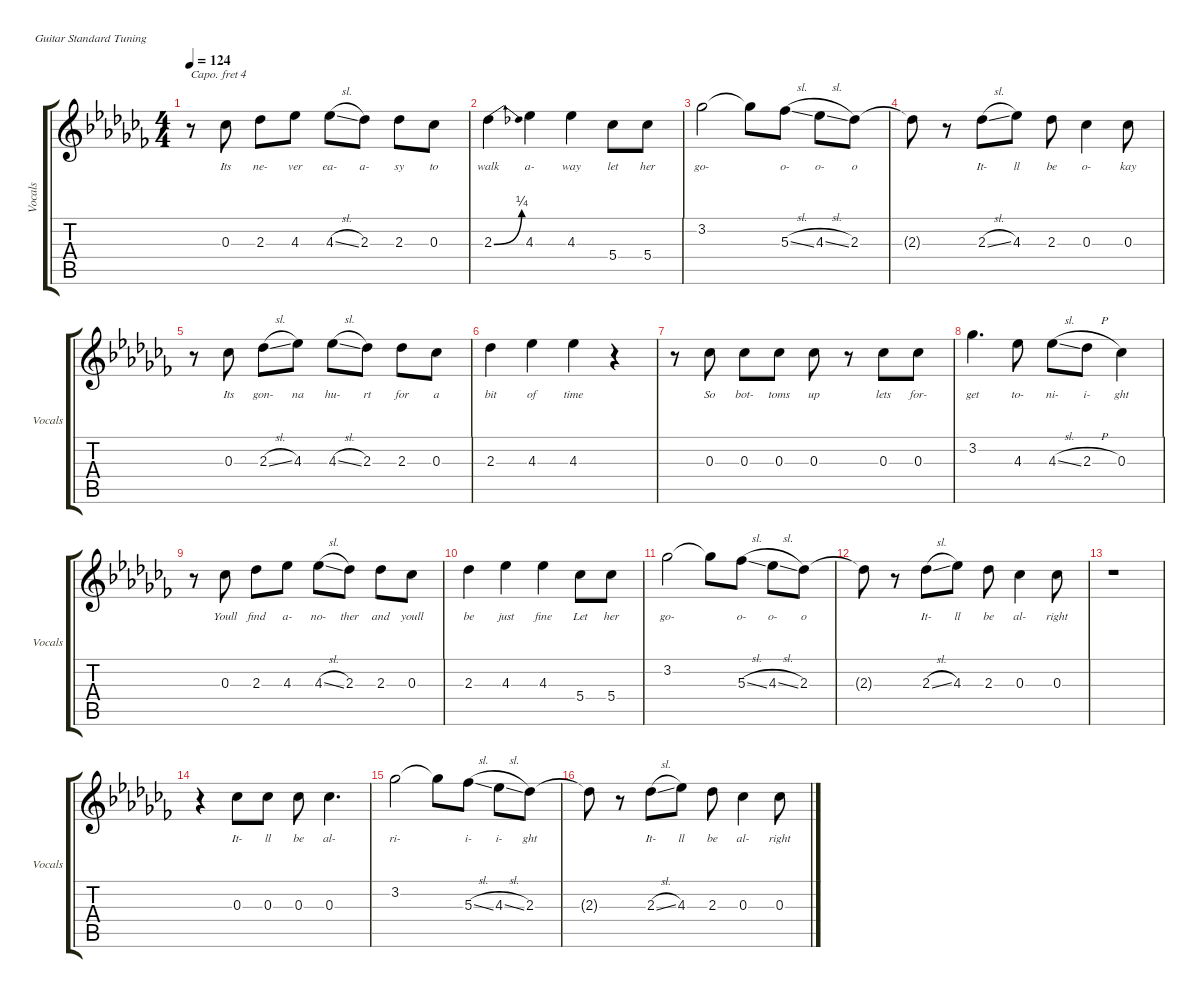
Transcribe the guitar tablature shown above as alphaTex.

\defaultSystemsLayout 4
\hideDynamics
\singleTrackTrackNamePolicy allsystems
\multiTrackTrackNamePolicy allsystems
\otherSystemsTrackNameOrientation horizontal
\extendBarLines
\track ("Vocals" "Vocals") {defaultSystemsLayout 2 instrument acousticguitarsteel}
\staff {score tabs}
\capo 4
\tuning (E4 B3 G3 D3 A2 E2)
\ts (4 4)
\tempo 124
\clef g2
\ks abminor
r.8{dy mf beam Down} 0.3{acc b}.8{lyrics (0 "Its") lyrics (1 "") lyrics (2 "") lyrics (3 "") lyrics (4 "") beam Down} 2.3{acc b}.8{lyrics (0 "ne-") lyrics (1 "") lyrics (2 "") lyrics (3 "") lyrics (4 "") beam Down} 4.3{acc b}.8{lyrics (0 "ver") lyrics (1 "") lyrics (2 "") lyrics (3 "") lyrics (4 "") beam Down} 4.3{sl acc b}.8{lyrics (0 "ea-") lyrics (1 "") lyrics (2 "") lyrics (3 "") lyrics (4 "") beam Down} 2.3{acc b}.8{lyrics (0 "a-") lyrics (1 "") lyrics (2 "") lyrics (3 "") lyrics (4 "") beam Down} 2.3{acc b}.8{lyrics (0 "sy") lyrics (1 "") lyrics (2 "") lyrics (3 "") lyrics (4 "") beam Down} 0.3{acc b}.8{lyrics (0 "to") lyrics (1 "") lyrics (2 "") lyrics (3 "") lyrics (4 "") beam Down} |
2.3{be (bend 0 0 37.8 1) acc b}.4{lyrics (0 "walk") lyrics (1 "") lyrics (2 "") lyrics (3 "") lyrics (4 "") beam Down} 4.3{acc b}.4{lyrics (0 "a-") lyrics (1 "") lyrics (2 "") lyrics (3 "") lyrics (4 "") beam Down} 4.3{acc b}.4{lyrics (0 "way") lyrics (1 "") lyrics (2 "") lyrics (3 "") lyrics (4 "") beam Down} 5.4{acc b}.8{lyrics (0 "let") lyrics (1 "") lyrics (2 "") lyrics (3 "") lyrics (4 "") beam Down} 5.4{acc b}.8{lyrics (0 "her") lyrics (1 "") lyrics (2 "") lyrics (3 "") lyrics (4 "") beam Down} |
3.2{acc b}.2{lyrics (0 "go-") lyrics (1 "") lyrics (2 "") lyrics (3 "") lyrics (4 "") beam Down} 3.2{t acc b}.8{beam Down} 5.3{sl acc b}.8{lyrics (0 "o-") lyrics (1 "") lyrics (2 "") lyrics (3 "") lyrics (4 "") beam Down} 4.3{sl acc b}.8{lyrics (0 "o-") lyrics (1 "") lyrics (2 "") lyrics (3 "") lyrics (4 "") beam Down} 2.3{acc b}.8{lyrics (0 "o") lyrics (1 "") lyrics (2 "") lyrics (3 "") lyrics (4 "") beam Down} |
2.3{t acc b}.8{beam Down} r.8{beam Up} 2.3{sl acc b}.8{lyrics (0 "It-") lyrics (1 "") lyrics (2 "") lyrics (3 "") lyrics (4 "") beam Down} 4.3{acc b}.8{lyrics (0 "ll") lyrics (1 "") lyrics (2 "") lyrics (3 "") lyrics (4 "") beam Down} 2.3{acc b}.8{lyrics (0 "be") lyrics (1 "") lyrics (2 "") lyrics (3 "") lyrics (4 "") beam Down} 0.3{acc b}.4{lyrics (0 "o-") lyrics (1 "") lyrics (2 "") lyrics (3 "") lyrics (4 "") beam Down} 0.3{acc b}.8{lyrics (0 "kay") lyrics (1 "") lyrics (2 "") lyrics (3 "") lyrics (4 "") beam Down} |
r.8{beam Down} 0.3{acc b}.8{lyrics (0 "Its") lyrics (1 "") lyrics (2 "") lyrics (3 "") lyrics (4 "") beam Down} 2.3{sl acc b}.8{lyrics (0 "gon-") lyrics (1 "") lyrics (2 "") lyrics (3 "") lyrics (4 "") beam Down} 4.3{acc b}.8{lyrics (0 "na") lyrics (1 "") lyrics (2 "") lyrics (3 "") lyrics (4 "") beam Down} 4.3{sl acc b}.8{lyrics (0 "hu-") lyrics (1 "") lyrics (2 "") lyrics (3 "") lyrics (4 "") beam Down} 2.3{acc b}.8{lyrics (0 "rt") lyrics (1 "") lyrics (2 "") lyrics (3 "") lyrics (4 "") beam Down} 2.3{acc b}.8{lyrics (0 "for") lyrics (1 "") lyrics (2 "") lyrics (3 "") lyrics (4 "") beam Down} 0.3{acc b}.8{lyrics (0 "a") lyrics (1 "") lyrics (2 "") lyrics (3 "") lyrics (4 "") beam Down} |
2.3{acc b}.4{lyrics (0 "bit") lyrics (1 "") lyrics (2 "") lyrics (3 "") lyrics (4 "") beam Down} 4.3{acc b}.4{lyrics (0 "of") lyrics (1 "") lyrics (2 "") lyrics (3 "") lyrics (4 "") beam Down} 4.3{acc b}.4{lyrics (0 "time") lyrics (1 "") lyrics (2 "") lyrics (3 "") lyrics (4 "") beam Down} r.4{beam Down} |
r.8{beam Down} 0.3{acc b}.8{lyrics (0 "So") lyrics (1 "") lyrics (2 "") lyrics (3 "") lyrics (4 "") beam Down} 0.3{acc b}.8{lyrics (0 "bot-") lyrics (1 "") lyrics (2 "") lyrics (3 "") lyrics (4 "") beam Down} 0.3{acc b}.8{lyrics (0 "toms") lyrics (1 "") lyrics (2 "") lyrics (3 "") lyrics (4 "") beam Down} 0.3{acc b}.8{lyrics (0 "up") lyrics (1 "") lyrics (2 "") lyrics (3 "") lyrics (4 "") beam Down} r.8{beam Up} 0.3{acc b}.8{lyrics (0 "lets") lyrics (1 "") lyrics (2 "") lyrics (3 "") lyrics (4 "") beam Down} 0.3{acc b}.8{lyrics (0 "for-") lyrics (1 "") lyrics (2 "") lyrics (3 "") lyrics (4 "") beam Down} |
3.2{acc b}.4{d lyrics (0 "get") lyrics (1 "") lyrics (2 "") lyrics (3 "") lyrics (4 "") beam Down} 4.3{acc b}.8{lyrics (0 "to-") lyrics (1 "") lyrics (2 "") lyrics (3 "") lyrics (4 "") beam Down} 4.3{sl acc b}.8{lyrics (0 "ni-") lyrics (1 "") lyrics (2 "") lyrics (3 "") lyrics (4 "") beam Down} 2.3{h acc b}.8{lyrics (0 "i-") lyrics (1 "") lyrics (2 "") lyrics (3 "") lyrics (4 "") beam Down} 0.3{acc b}.4{lyrics (0 "ght") lyrics (1 "") lyrics (2 "") lyrics (3 "") lyrics (4 "") beam Down} |
r.8{beam Down} 0.3{acc b}.8{lyrics (0 "Youll") lyrics (1 "") lyrics (2 "") lyrics (3 "") lyrics (4 "") beam Down} 2.3{acc b}.8{lyrics (0 "find") lyrics (1 "") lyrics (2 "") lyrics (3 "") lyrics (4 "") beam Down} 4.3{acc b}.8{lyrics (0 "a-") lyrics (1 "") lyrics (2 "") lyrics (3 "") lyrics (4 "") beam Down} 4.3{sl acc b}.8{lyrics (0 "no-") lyrics (1 "") lyrics (2 "") lyrics (3 "") lyrics (4 "") beam Down} 2.3{acc b}.8{lyrics (0 "ther") lyrics (1 "") lyrics (2 "") lyrics (3 "") lyrics (4 "") beam Down} 2.3{acc b}.8{lyrics (0 "and") lyrics (1 "") lyrics (2 "") lyrics (3 "") lyrics (4 "") beam Down} 0.3{acc b}.8{lyrics (0 "youll") lyrics (1 "") lyrics (2 "") lyrics (3 "") lyrics (4 "") beam Down} |
2.3{acc b}.4{lyrics (0 "be") lyrics (1 "") lyrics (2 "") lyrics (3 "") lyrics (4 "") beam Down} 4.3{acc b}.4{lyrics (0 "just") lyrics (1 "") lyrics (2 "") lyrics (3 "") lyrics (4 "") beam Down} 4.3{acc b}.4{lyrics (0 "fine") lyrics (1 "") lyrics (2 "") lyrics (3 "") lyrics (4 "") beam Down} 5.4{acc b}.8{lyrics (0 "Let") lyrics (1 "") lyrics (2 "") lyrics (3 "") lyrics (4 "") beam Down} 5.4{acc b}.8{lyrics (0 "her") lyrics (1 "") lyrics (2 "") lyrics (3 "") lyrics (4 "") beam Down} |
3.2{acc b}.2{lyrics (0 "go-") lyrics (1 "") lyrics (2 "") lyrics (3 "") lyrics (4 "") beam Down} 3.2{t acc b}.8{beam Down} 5.3{sl acc b}.8{lyrics (0 "o-") lyrics (1 "") lyrics (2 "") lyrics (3 "") lyrics (4 "") beam Down} 4.3{sl acc b}.8{lyrics (0 "o-") lyrics (1 "") lyrics (2 "") lyrics (3 "") lyrics (4 "") beam Down} 2.3{acc b}.8{lyrics (0 "o") lyrics (1 "") lyrics (2 "") lyrics (3 "") lyrics (4 "") beam Down} |
2.3{t acc b}.8{beam Down} r.8{beam Up} 2.3{sl acc b}.8{lyrics (0 "It-") lyrics (1 "") lyrics (2 "") lyrics (3 "") lyrics (4 "") beam Down} 4.3{acc b}.8{lyrics (0 "ll") lyrics (1 "") lyrics (2 "") lyrics (3 "") lyrics (4 "") beam Down} 2.3{acc b}.8{lyrics (0 "be") lyrics (1 "") lyrics (2 "") lyrics (3 "") lyrics (4 "") beam Down} 0.3{acc b}.4{lyrics (0 "al-") lyrics (1 "") lyrics (2 "") lyrics (3 "") lyrics (4 "") beam Down} 0.3{acc b}.8{lyrics (0 "right") lyrics (1 "") lyrics (2 "") lyrics (3 "") lyrics (4 "") beam Down} |
r.1{beam Down} |
r.4{beam Down} 0.3{acc b}.8{lyrics (0 "It-") lyrics (1 "") lyrics (2 "") lyrics (3 "") lyrics (4 "") beam Down} 0.3{acc b}.8{lyrics (0 "ll") lyrics (1 "") lyrics (2 "") lyrics (3 "") lyrics (4 "") beam Down} 0.3{acc b}.8{lyrics (0 "be") lyrics (1 "") lyrics (2 "") lyrics (3 "") lyrics (4 "") beam Down} 0.3{acc b}.4{d lyrics (0 "al-") lyrics (1 "") lyrics (2 "") lyrics (3 "") lyrics (4 "") beam Down} |
3.2{acc b}.2{lyrics (0 "ri-") lyrics (1 "") lyrics (2 "") lyrics (3 "") lyrics (4 "") beam Down} 3.2{t acc b}.8{beam Down} 5.3{sl acc b}.8{lyrics (0 "i-") lyrics (1 "") lyrics (2 "") lyrics (3 "") lyrics (4 "") beam Down} 4.3{sl acc b}.8{lyrics (0 "i-") lyrics (1 "") lyrics (2 "") lyrics (3 "") lyrics (4 "") beam Down} 2.3{acc b}.8{lyrics (0 "ght") lyrics (1 "") lyrics (2 "") lyrics (3 "") lyrics (4 "") beam Down} |
2.3{t acc b}.8{beam Down} r.8{beam Up} 2.3{sl acc b}.8{lyrics (0 "It-") lyrics (1 "") lyrics (2 "") lyrics (3 "") lyrics (4 "") beam Down} 4.3{acc b}.8{lyrics (0 "ll") lyrics (1 "") lyrics (2 "") lyrics (3 "") lyrics (4 "") beam Down} 2.3{acc b}.8{lyrics (0 "be") lyrics (1 "") lyrics (2 "") lyrics (3 "") lyrics (4 "") beam Down} 0.3{acc b}.4{lyrics (0 "al-") lyrics (1 "") lyrics (2 "") lyrics (3 "") lyrics (4 "") beam Down} 0.3{acc b}.8{lyrics (0 "right") lyrics (1 "") lyrics (2 "") lyrics (3 "") lyrics (4 "") beam Down}
